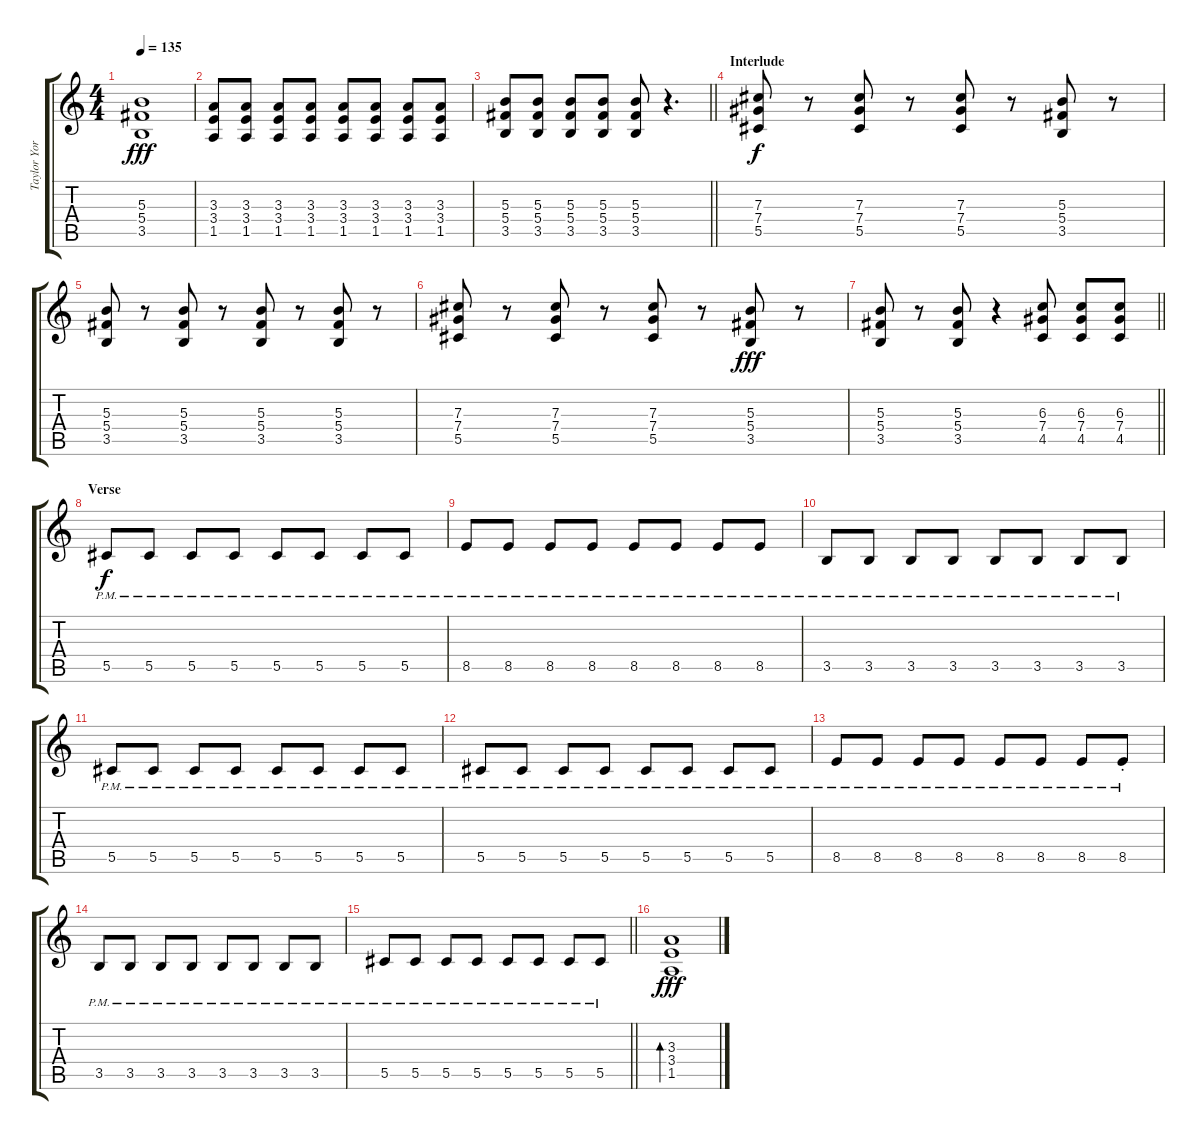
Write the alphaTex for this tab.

\track ("Taylor York" "Taylor Yor") {instrument distortionguitar}
\staff {score tabs}
\tuning (Eb4 Bb3 Gb3 Db3 Ab2 Db2) {hide}
\ts (4 4)
\tempo 135
\clef g2
\ks c
(5.3{t} 5.4{t} 3.5{t}).1{dy fff} |
(3.3 3.4 1.5).8 (3.3 3.4 1.5).8 (3.3 3.4 1.5).8 (3.3 3.4 1.5).8 (3.3 3.4 1.5).8 (3.3 3.4 1.5).8 (3.3 3.4 1.5).8 (3.3 3.4 1.5).8 |
\barLineRight lightlight
(5.3 5.4 3.5).8 (5.3 5.4 3.5).8 (5.3 5.4 3.5).8 (5.3 5.4 3.5).8 (5.3 5.4 3.5).8 r.4{d} |
\section ("" "Interlude")
(7.3 7.4 5.5).8{dy f} r.8 (7.3 7.4 5.5).8 r.8 (7.3 7.4 5.5).8 r.8 (5.3 5.4 3.5).8 r.8 |
(5.3 5.4 3.5).8 r.8 (5.3 5.4 3.5).8 r.8 (5.3 5.4 3.5).8 r.8 (5.3 5.4 3.5).8 r.8 |
(7.3 7.4 5.5).8 r.8 (7.3 7.4 5.5).8 r.8 (7.3 7.4 5.5).8 r.8 (5.3 5.4 3.5).8{dy fff} r.8 |
\barLineRight lightlight
(5.3 5.4 3.5).8 r.8 (5.3 5.4 3.5).8 r.4 (6.3 7.4 4.5).8 (6.3 7.4 4.5).8 (6.3 7.4 4.5).8 |
\section ("" "Verse")
5.5{pm}.8{dy f} 5.5{pm}.8 5.5{pm}.8 5.5{pm}.8 5.5{pm}.8 5.5{pm}.8 5.5{pm}.8 5.5{pm}.8 |
8.5{pm}.8 8.5{pm}.8 8.5{pm}.8 8.5{pm}.8 8.5{pm}.8 8.5{pm}.8 8.5{pm}.8 8.5{pm}.8 |
3.5{pm}.8 3.5{pm}.8 3.5{pm}.8 3.5{pm}.8 3.5{pm}.8 3.5{pm}.8 3.5{pm}.8 3.5{pm}.8 |
5.5{pm}.8 5.5{pm}.8 5.5{pm}.8 5.5{pm}.8 5.5{pm}.8 5.5{pm}.8 5.5{pm}.8 5.5{pm}.8 |
5.5{pm}.8 5.5{pm}.8 5.5{pm}.8 5.5{pm}.8 5.5{pm}.8 5.5{pm}.8 5.5{pm}.8 5.5{pm}.8 |
8.5{pm}.8 8.5{pm}.8 8.5{pm}.8 8.5{pm}.8 8.5{pm}.8 8.5{pm}.8 8.5{pm}.8 8.5{pm st}.8 |
3.5{pm}.8 3.5{pm}.8 3.5{pm}.8 3.5{pm}.8 3.5{pm}.8 3.5{pm}.8 3.5{pm}.8 3.5{pm}.8 |
\barLineRight lightlight
5.5{pm}.8 5.5{pm}.8 5.5{pm}.8 5.5{pm}.8 5.5{pm}.8 5.5{pm}.8 5.5{pm}.8 5.5{pm}.8 |
(3.3 3.4 1.5).1{bd 30 dy fff}
